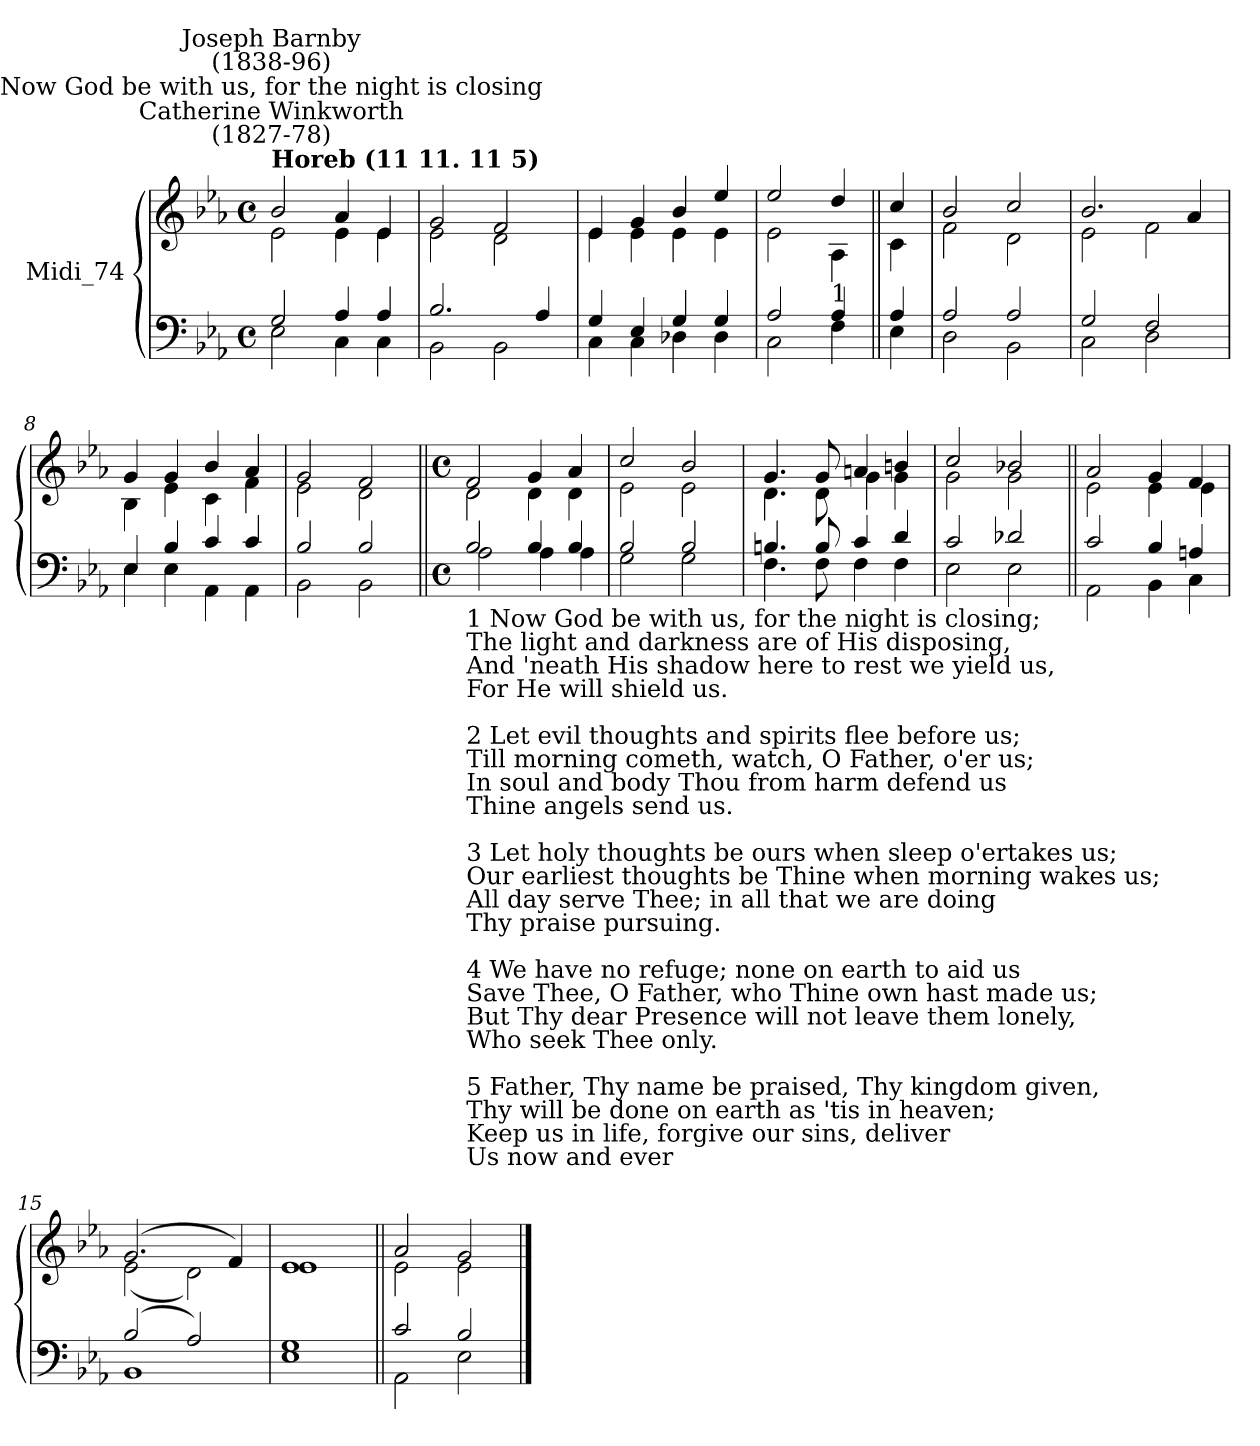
**kern	**kern
*part2	*part1
*staff2	*staff1
*I"Midi_74	*I"Midi_74
*clefF4	*clefG2
*k[b-e-a-]	*k[b-e-a-]
*E-:	*E-:
*M4/4	*M4/4
*met(c)	*met(c)
=1	=1
*^	*^
!	!	!LO:TX:a:B:t=Horeb (11 11. 11 5)	!
!	!	!LO:TX:a:cj:t=Catherine Winkworth\n(1827-78)	!
!	!	!LO:TX:a:cj:t=Now God be with us, for the night is closing	!
!	!	!LO:TX:a:cj:t=Joseph Barnby\n(1838-96)	!
2G/	2E-\	2b-/	2e-\
4A-/	4C\	4a-/	4e-\
4A-/	4C\	4e-/	4e-\
=2	=2	=2	=2
2.B-/	2BB-\	2g/	2e-\
.	2BB-\	2f/	2d\
4A-/	.	.	.
=3	=3	=3	=3
4G/	4C\	4e-/	4e-\
4E-/	4C\	4g/	4e-\
4G/	4D-X\	4b-/	4e-\
4G/	4D-\	4ee-/	4e-\
=4	=4	=4	=4
2A-/	2C\	2ee-/	2e-\
!	!	!LO:TX:b:t=1	!
4A-/	4F\	4dd/	4A-\
=5||	=5||	=5||	=5||
4A-/	4E-\	4cc/	4c\
=6	=6	=6	=6
2A-/	2D\	2b-/	2f\
2A-/	2BB-\	2cc/	2d\
=7	=7	=7	=7
2G/	2C\	2.b-/	2e-\
2F/	2D\	.	2f\
.	.	4a-/	.
=8	=8	=8	=8
4E-/	4E-\	4g/	4B-\
4B-/	4E-\	4g/	4e-\
4c/	4AA-\	4b-/	4c\
4c/	4AA-\	4a-/	4f\
=9	=9	=9	=9
2B-/	2BB-\	2g/	2e-\
2B-/	2BB-\	2f/	2d\
!!LO:LB:g=z	!!
=10||	=10||	=10||	=10||
*M4/4	*	*M4/4	*
*met(c)	*	*met(c)	*
!LO:TX:b:t=1 Now God be with us, for the night is closing;\nThe light and darkness are of His disposing,\nAnd 'neath His shadow here to rest we yield us,\nFor He will shield us.\n\n2 Let evil thoughts and spirits flee before us;\nTill morning cometh, watch, O Father, o'er us;\nIn soul and body Thou from harm defend us\nThine angels send us.\n\n3 Let holy thoughts be ours when sleep o'ertakes us;\nOur earliest thoughts be Thine when morning wakes us;\nAll day serve Thee; in all that we are doing \nThy praise pursuing.\n\n4 We have no refuge; none on earth to aid us\nSave Thee, O Father, who Thine own hast made us;\nBut Thy dear Presence will not leave them lonely,\nWho seek Thee only.\n\n5 Father, Thy name be praised, Thy kingdom given,\nThy will be done on earth as 'tis in heaven;\nKeep us in life, forgive our sins, deliver\nUs now and ever	!	!	!
2B-/	2A-\	2f/	2d\
4B-/	4A-\	4g/	4d\
4B-/	4A-\	4a-/	4d\
=11	=11	=11	=11
2B-/	2G\	2cc/	2e-\
2B-/	2G\	2b-/	2e-\
=12	=12	=12	=12
4.Bn/	4.F\	4.g/	4.d\
8B/	8F\	8g/	8d\
4c/	4F\	4an/	4g\
4d/	4F\	4bn/	4g\
=13	=13	=13	=13
2c/	2E-\	2cc/	2g\
2d-X/	2E-\	2b-X/	2g\
=14||	=14||	=14||	=14||
2c/	2AA-\	2a-/	2e-\
4B-/	4BB-\	4g/	4e-\
4An/	4C\	4f/	4e-\
=15	=15	=15	=15
(>2B-/	1BB-\	(>2.g/	(<2e-\
2A-/)	.	.	2d\)
.	.	4f/)	.
=16	=16	=16	=16
1G/	1E-\	1e-/	1e-\
=17||	=17||	=17||	=17||
2c/	2AA-\	2a-/	2e-\
2B-/	2E-\	2g/	2e-\
*v	*v	*	*
*	*v	*v
==	==
*-	*-
